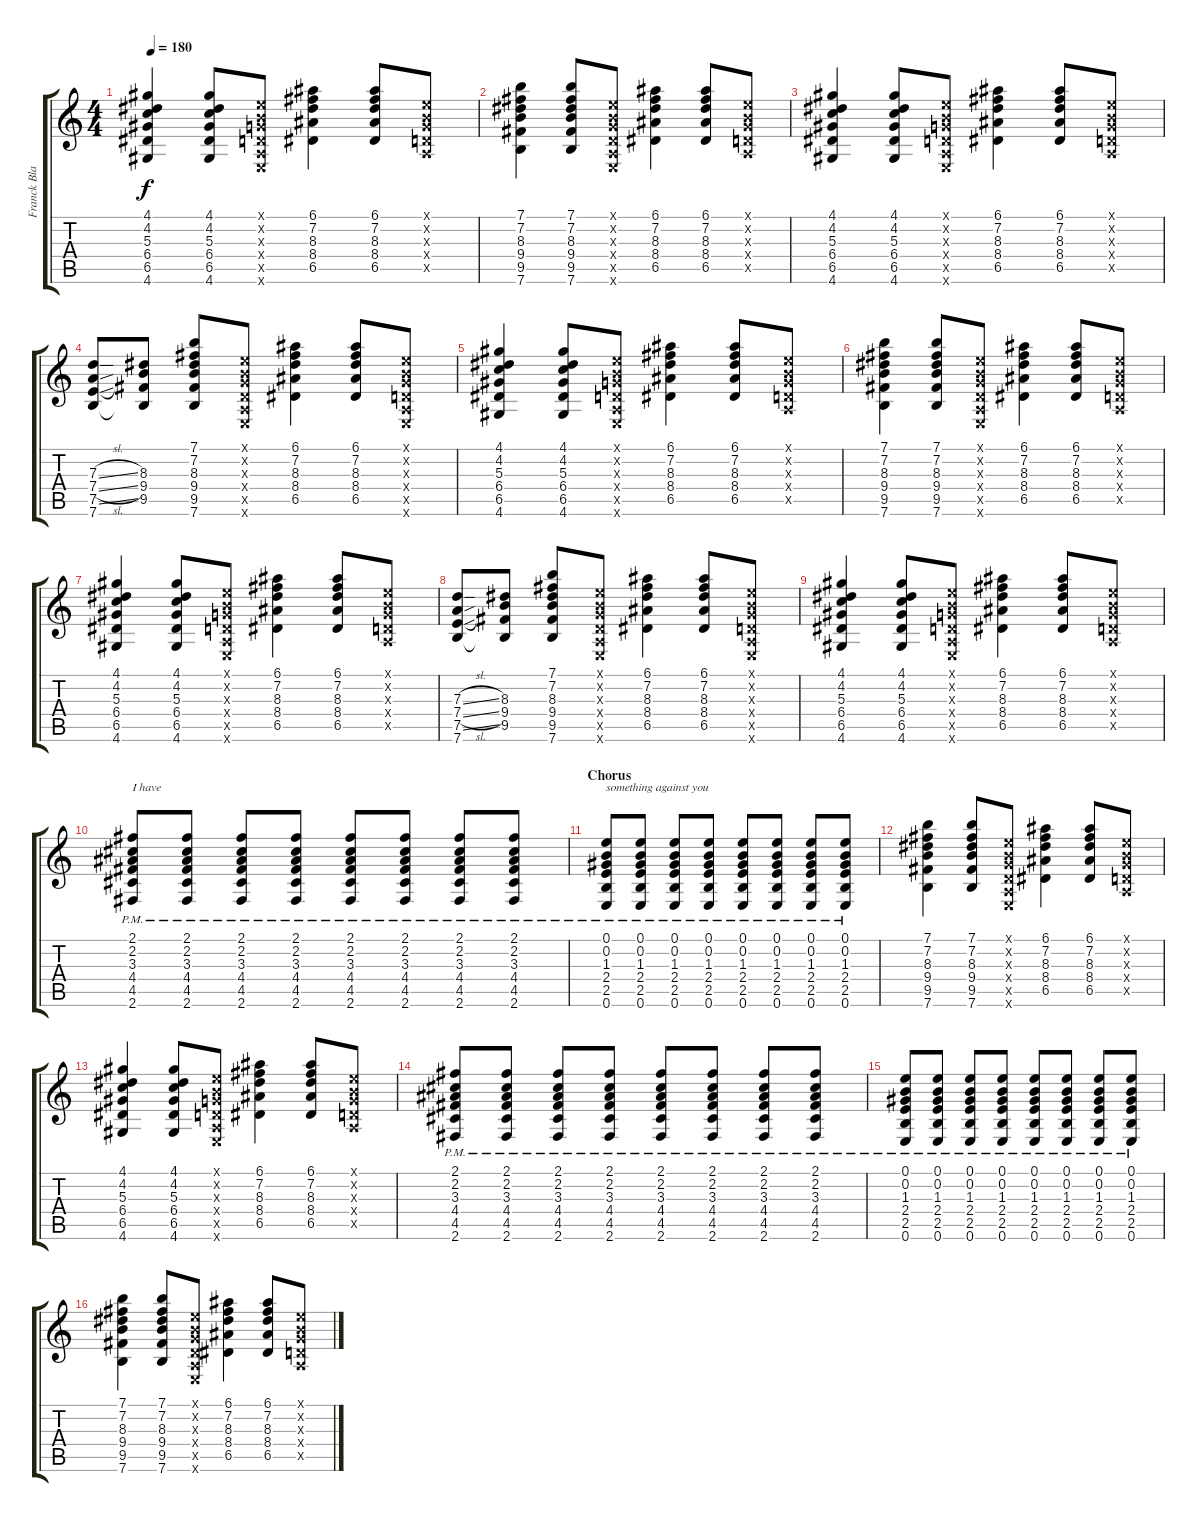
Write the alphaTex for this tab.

\track ("Franck Black" "Franck Bla") {instrument electricguitarclean}
\staff {score tabs}
\tuning (E4 B3 G3 D3 A2 E2) {hide}
\ts (4 4)
\tempo 180
\clef g2
\ks c
(4.1 4.2 5.3 6.4 6.5 4.6).4{dy f} (4.1 4.2 5.3 6.4 6.5 4.6).8 (0.1{x} 0.2{x} 0.3{x} 0.4{x} 0.5{x} 0.6{x}).8 (6.1 7.2 8.3 8.4 6.5).4 (6.1 7.2 8.3 8.4 6.5).8 (0.1{x} 0.2{x} 0.3{x} 0.4{x} 0.5{x}).8 |
(7.1 7.2 8.3 9.4 9.5 7.6).4 (7.1 7.2 8.3 9.4 9.5 7.6).8 (0.1{x} 0.2{x} 0.3{x} 0.4{x} 0.5{x} 0.6{x}).8 (6.1 7.2 8.3 8.4 6.5).4 (6.1 7.2 8.3 8.4 6.5).8 (0.1{x} 0.2{x} 0.3{x} 0.4{x} 0.5{x}).8 |
(4.1 4.2 5.3 6.4 6.5 4.6).4 (4.1 4.2 5.3 6.4 6.5 4.6).8 (0.1{x} 0.2{x} 0.3{x} 0.4{x} 0.5{x} 0.6{x}).8 (6.1 7.2 8.3 8.4 6.5).4 (6.1 7.2 8.3 8.4 6.5).8 (0.1{x} 0.2{x} 0.3{x} 0.4{x} 0.5{x}).8 |
(7.3{sl} 7.4{sl} 7.5{sl} 7.6).8 (8.3 9.4 9.5 7.6{t}).8 (7.1 7.2 8.3 9.4 9.5 7.6).8 (0.1{x} 0.2{x} 0.3{x} 0.4{x} 0.5{x} 0.6{x}).8 (6.1 7.2 8.3 8.4 6.5).4 (6.1 7.2 8.3 8.4 6.5).8 (0.1{x} 0.2{x} 0.3{x} 0.4{x} 0.5{x} 0.6{x}).8 |
(4.1 4.2 5.3 6.4 6.5 4.6).4 (4.1 4.2 5.3 6.4 6.5 4.6).8 (0.1{x} 0.2{x} 0.3{x} 0.4{x} 0.5{x} 0.6{x}).8 (6.1 7.2 8.3 8.4 6.5).4 (6.1 7.2 8.3 8.4 6.5).8 (0.1{x} 0.2{x} 0.3{x} 0.4{x} 0.5{x}).8 |
(7.1 7.2 8.3 9.4 9.5 7.6).4 (7.1 7.2 8.3 9.4 9.5 7.6).8 (0.1{x} 0.2{x} 0.3{x} 0.4{x} 0.5{x} 0.6{x}).8 (6.1 7.2 8.3 8.4 6.5).4 (6.1 7.2 8.3 8.4 6.5).8 (0.1{x} 0.2{x} 0.3{x} 0.4{x} 0.5{x}).8 |
(4.1 4.2 5.3 6.4 6.5 4.6).4 (4.1 4.2 5.3 6.4 6.5 4.6).8 (0.1{x} 0.2{x} 0.3{x} 0.4{x} 0.5{x} 0.6{x}).8 (6.1 7.2 8.3 8.4 6.5).4 (6.1 7.2 8.3 8.4 6.5).8 (0.1{x} 0.2{x} 0.3{x} 0.4{x} 0.5{x}).8 |
(7.3{sl} 7.4{sl} 7.5{sl} 7.6).8 (8.3 9.4 9.5 7.6{t}).8 (7.1 7.2 8.3 9.4 9.5 7.6).8 (0.1{x} 0.2{x} 0.3{x} 0.4{x} 0.5{x} 0.6{x}).8 (6.1 7.2 8.3 8.4 6.5).4 (6.1 7.2 8.3 8.4 6.5).8 (0.1{x} 0.2{x} 0.3{x} 0.4{x} 0.5{x} 0.6{x}).8 |
(4.1 4.2 5.3 6.4 6.5 4.6).4 (4.1 4.2 5.3 6.4 6.5 4.6).8 (0.1{x} 0.2{x} 0.3{x} 0.4{x} 0.5{x} 0.6{x}).8 (6.1 7.2 8.3 8.4 6.5).4 (6.1 7.2 8.3 8.4 6.5).8 (0.1{x} 0.2{x} 0.3{x} 0.4{x} 0.5{x}).8 |
(2.1 2.2 3.3 4.4 4.5{pm} 2.6{pm}).8{txt "I have"} (2.1 2.2 3.3 4.4 4.5 2.6{pm}).8 (2.1 2.2 3.3 4.4 4.5 2.6{pm}).8 (2.1 2.2 3.3 4.4 4.5 2.6{pm}).8 (2.1 2.2 3.3 4.4 4.5 2.6{pm}).8 (2.1 2.2 3.3 4.4 4.5 2.6{pm}).8 (2.1 2.2 3.3 4.4 4.5 2.6{pm}).8 (2.1 2.2 3.3 4.4 4.5 2.6{pm}).8 |
\section ("" "Chorus")
(0.1 0.2 1.3 2.4 2.5 0.6{pm}).8{txt "something against you"} (0.1 0.2 1.3 2.4 2.5 0.6{pm}).8 (0.1 0.2 1.3 2.4 2.5 0.6{pm}).8 (0.1 0.2 1.3 2.4 2.5 0.6{pm}).8 (0.1 0.2 1.3 2.4 2.5 0.6{pm}).8 (0.1 0.2 1.3 2.4 2.5 0.6{pm}).8 (0.1 0.2 1.3 2.4 2.5 0.6{pm}).8 (0.1 0.2 1.3 2.4 2.5 0.6{pm}).8 |
(7.1 7.2 8.3 9.4 9.5 7.6).4 (7.1 7.2 8.3 9.4 9.5 7.6).8 (0.1{x} 0.2{x} 0.3{x} 0.4{x} 0.5{x} 0.6{x}).8 (6.1 7.2 8.3 8.4 6.5).4 (6.1 7.2 8.3 8.4 6.5).8 (0.1{x} 0.2{x} 0.3{x} 0.4{x} 0.5{x}).8 |
(4.1 4.2 5.3 6.4 6.5 4.6).4 (4.1 4.2 5.3 6.4 6.5 4.6).8 (0.1{x} 0.2{x} 0.3{x} 0.4{x} 0.5{x} 0.6{x}).8 (6.1 7.2 8.3 8.4 6.5).4 (6.1 7.2 8.3 8.4 6.5).8 (0.1{x} 0.2{x} 0.3{x} 0.4{x} 0.5{x}).8 |
(2.1 2.2 3.3 4.4 4.5{pm} 2.6{pm}).8 (2.1 2.2 3.3 4.4 4.5 2.6{pm}).8 (2.1 2.2 3.3 4.4 4.5 2.6{pm}).8 (2.1 2.2 3.3 4.4 4.5 2.6{pm}).8 (2.1 2.2 3.3 4.4 4.5 2.6{pm}).8 (2.1 2.2 3.3 4.4 4.5 2.6{pm}).8 (2.1 2.2 3.3 4.4 4.5 2.6{pm}).8 (2.1 2.2 3.3 4.4 4.5 2.6{pm}).8 |
(0.1 0.2 1.3 2.4 2.5 0.6{pm}).8 (0.1 0.2 1.3 2.4 2.5 0.6{pm}).8 (0.1 0.2 1.3 2.4 2.5 0.6{pm}).8 (0.1 0.2 1.3 2.4 2.5 0.6{pm}).8 (0.1 0.2 1.3 2.4 2.5 0.6{pm}).8 (0.1 0.2 1.3 2.4 2.5 0.6{pm}).8 (0.1 0.2 1.3 2.4 2.5 0.6{pm}).8 (0.1 0.2 1.3 2.4 2.5 0.6{pm}).8 |
(7.1 7.2 8.3 9.4 9.5 7.6).4 (7.1 7.2 8.3 9.4 9.5 7.6).8 (0.1{x} 0.2{x} 0.3{x} 0.4{x} 0.5{x} 0.6{x}).8 (6.1 7.2 8.3 8.4 6.5).4 (6.1 7.2 8.3 8.4 6.5).8 (0.1{x} 0.2{x} 0.3{x} 0.4{x} 0.5{x}).8
